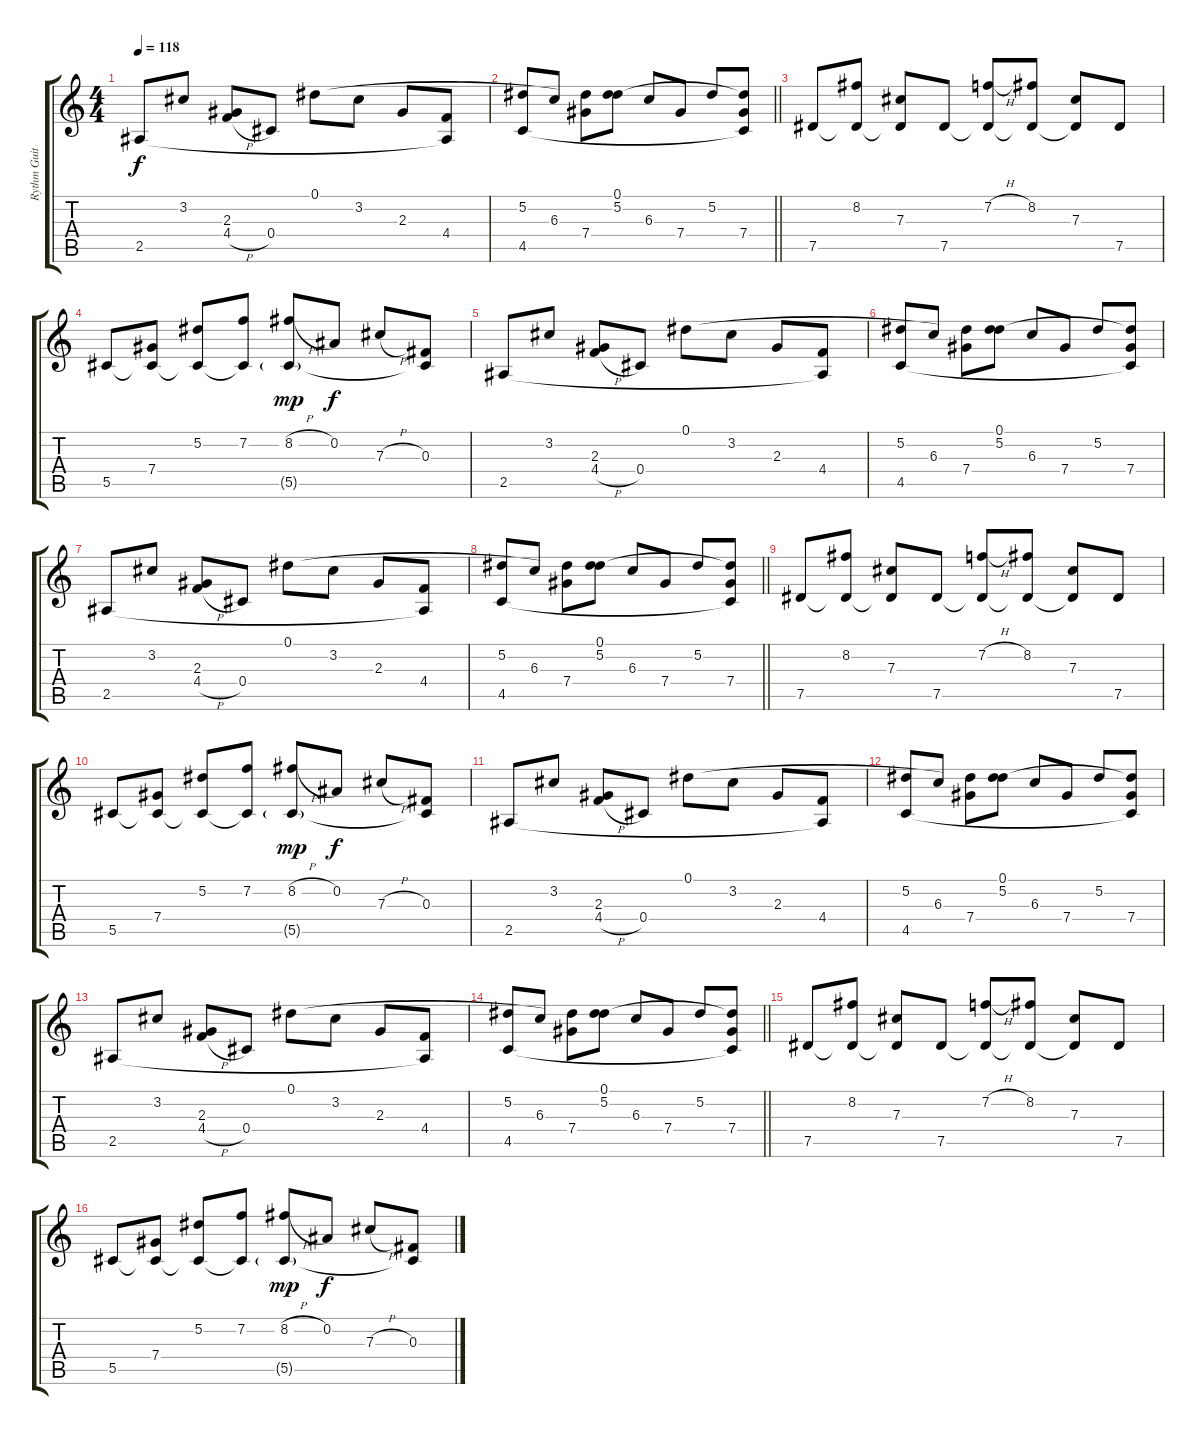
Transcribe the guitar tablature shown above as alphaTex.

\track ("Rythm Guitar" "Rythm Guit") {instrument electricguitarclean}
\staff {score tabs}
\tuning (Eb4 Bb3 Gb3 Db3 Ab2 Db2) {hide}
\ts (4 4)
\tempo 118
\clef g2
\ks c
2.5.8{dy f} 3.2.8 (2.3 4.4{h}).8 0.4.8 0.1.8 3.2.8 2.3.8 (4.4 2.5{t}).8 |
\barLineRight lightlight
(5.2 4.5).8 6.3.8 (0.1{t} 7.4).8 (0.1 5.2).8 6.3.8 7.4.8 5.2.8 (0.1{t} 7.4 4.5{t}).8 |
7.5.8 (8.2 7.5{t}).8 (7.3 7.5{t}).8 7.5.8 (7.2{h} 7.5{t}).8 (8.2 7.5{t}).8 (7.3 7.5{t}).8 7.5.8 |
5.5.8 (7.4 5.5{t}).8 (5.2 5.5{t}).8 (7.2 5.5{t}).8 (8.2{h} 5.5{g}).8{dy mp} 0.2.8{dy f} 7.3{h}.8 (0.3 5.5{t}).8 |
2.5.8 3.2.8 (2.3 4.4{h}).8 0.4.8 0.1.8 3.2.8 2.3.8 (4.4 2.5{t}).8 |
(5.2 4.5).8 6.3.8 (0.1{t} 7.4).8 (0.1 5.2).8 6.3.8 7.4.8 5.2.8 (0.1{t} 7.4 4.5{t}).8 |
2.5.8 3.2.8 (2.3 4.4{h}).8 0.4.8 0.1.8 3.2.8 2.3.8 (4.4 2.5{t}).8 |
\barLineRight lightlight
(5.2 4.5).8 6.3.8 (0.1{t} 7.4).8 (0.1 5.2).8 6.3.8 7.4.8 5.2.8 (0.1{t} 7.4 4.5{t}).8 |
7.5.8 (8.2 7.5{t}).8 (7.3 7.5{t}).8 7.5.8 (7.2{h} 7.5{t}).8 (8.2 7.5{t}).8 (7.3 7.5{t}).8 7.5.8 |
5.5.8 (7.4 5.5{t}).8 (5.2 5.5{t}).8 (7.2 5.5{t}).8 (8.2{h} 5.5{g}).8{dy mp} 0.2.8{dy f} 7.3{h}.8 (0.3 5.5{t}).8 |
2.5.8 3.2.8 (2.3 4.4{h}).8 0.4.8 0.1.8 3.2.8 2.3.8 (4.4 2.5{t}).8 |
(5.2 4.5).8 6.3.8 (0.1{t} 7.4).8 (0.1 5.2).8 6.3.8 7.4.8 5.2.8 (0.1{t} 7.4 4.5{t}).8 |
2.5.8 3.2.8 (2.3 4.4{h}).8 0.4.8 0.1.8 3.2.8 2.3.8 (4.4 2.5{t}).8 |
\barLineRight lightlight
(5.2 4.5).8 6.3.8 (0.1{t} 7.4).8 (0.1 5.2).8 6.3.8 7.4.8 5.2.8 (0.1{t} 7.4 4.5{t}).8 |
7.5.8 (8.2 7.5{t}).8 (7.3 7.5{t}).8 7.5.8 (7.2{h} 7.5{t}).8 (8.2 7.5{t}).8 (7.3 7.5{t}).8 7.5.8 |
5.5.8 (7.4 5.5{t}).8 (5.2 5.5{t}).8 (7.2 5.5{t}).8 (8.2{h} 5.5{g}).8{dy mp} 0.2.8{dy f} 7.3{h}.8 (0.3 5.5{t}).8
